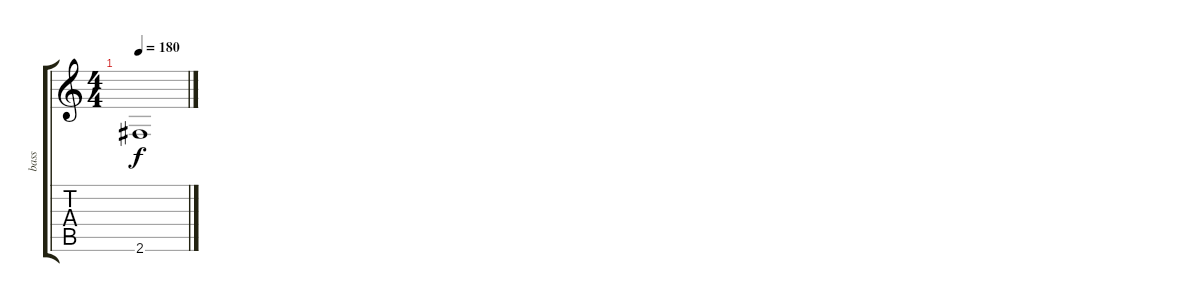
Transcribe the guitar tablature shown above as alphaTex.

\track ("bass" "bass") {instrument electricbasspick}
\staff {score tabs}
\tuning (E4 B3 G3 D3 A2 E2) {hide}
\ts (4 4)
\tempo 180
\clef g2
\ks c
2.6.1{dy f}
